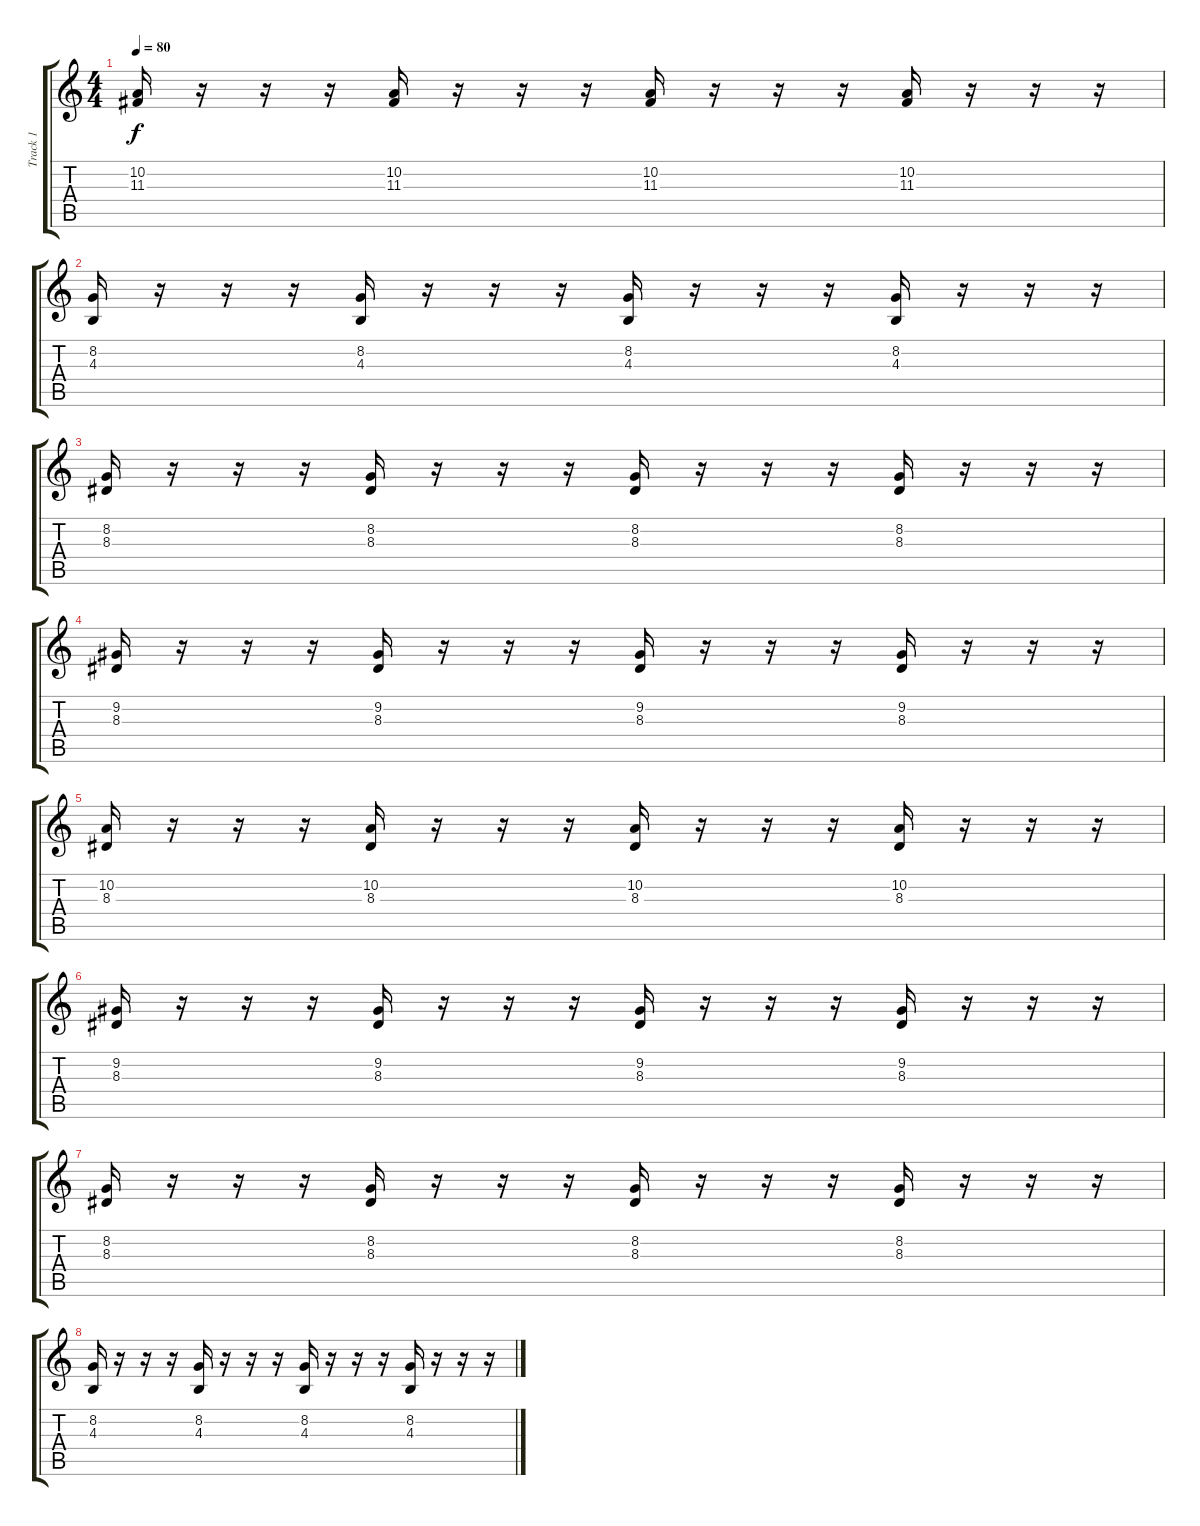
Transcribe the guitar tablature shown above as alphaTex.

\track ("Track 1" "Track 1") {instrument viola}
\staff {score tabs}
\tuning (E4 B3 G3 D3 A2 E2) {hide}
\ts (4 4)
\tempo 80
\clef g2
\ks c
(10.2 11.3).16{dy f} r.16 r.16 r.16 (10.2 11.3).16 r.16 r.16 r.16 (10.2 11.3).16 r.16 r.16 r.16 (10.2 11.3).16 r.16 r.16 r.16 |
(8.2 4.3).16 r.16 r.16 r.16 (8.2 4.3).16 r.16 r.16 r.16 (8.2 4.3).16 r.16 r.16 r.16 (8.2 4.3).16 r.16 r.16 r.16 |
(8.2 8.3).16 r.16 r.16 r.16 (8.2 8.3).16 r.16 r.16 r.16 (8.2 8.3).16 r.16 r.16 r.16 (8.2 8.3).16 r.16 r.16 r.16 |
(9.2 8.3).16 r.16 r.16 r.16 (9.2 8.3).16 r.16 r.16 r.16 (9.2 8.3).16 r.16 r.16 r.16 (9.2 8.3).16 r.16 r.16 r.16 |
(10.2 8.3).16 r.16 r.16 r.16 (10.2 8.3).16 r.16 r.16 r.16 (10.2 8.3).16 r.16 r.16 r.16 (10.2 8.3).16 r.16 r.16 r.16 |
(9.2 8.3).16 r.16 r.16 r.16 (9.2 8.3).16 r.16 r.16 r.16 (9.2 8.3).16 r.16 r.16 r.16 (9.2 8.3).16 r.16 r.16 r.16 |
(8.2 8.3).16 r.16 r.16 r.16 (8.2 8.3).16 r.16 r.16 r.16 (8.2 8.3).16 r.16 r.16 r.16 (8.2 8.3).16 r.16 r.16 r.16 |
(8.2 4.3).16 r.16 r.16 r.16 (8.2 4.3).16 r.16 r.16 r.16 (8.2 4.3).16 r.16 r.16 r.16 (8.2 4.3).16 r.16 r.16 r.16
